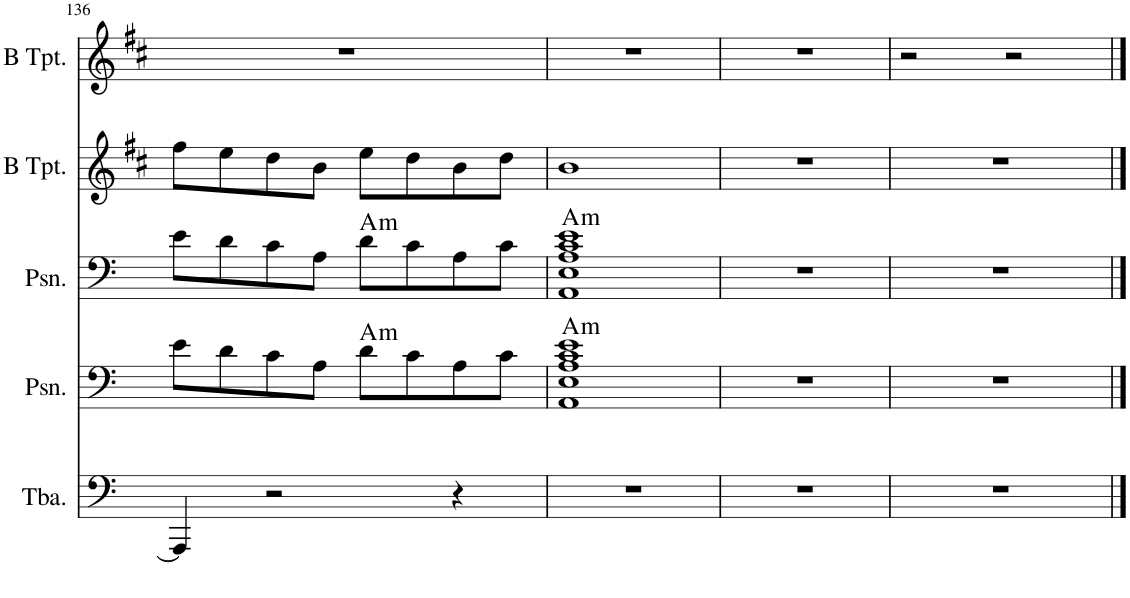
**kern	**kern	**kern	**harte	**kern	**kern
*part5	*part4	*part3	*part3	*part2	*part1
*staff5	*staff4	*staff3	*	*staff2	*staff1
*I"Tuba	*I"Posaune	*I"Posaune	*	*I"Trompete in B	*I"Trompete in B
*I'Tba.	*I'Psn.	*I'Psn.	*	*	*
!!LO:PB:g=z
*clefF4	*clefF4	*clefF4	*	*clefG2	*clefG2
*	*	*	*	*Trd1c2	*Trd1c2
*k[]	*k[]	*k[]	*	*k[f#c#]	*k[f#c#]
*M4/4	*M4/4	*M4/4	*	*M4/4	*M4/4
=136	=136	=136	=136	=136	=136
4AAA/]	8e\L	8e\L	.	8ff#\L	1r
.	8d\	8d\	.	8ee\	.
2r	8c\	8c\	.	8dd\	.
.	8A\J	8A\J	.	8b\J	.
!	!	!	!LO:H:kt=m	!	!
.	8d\L	8d\L	A:min	8ee\L	.
.	8c\	8c\	.	8dd\	.
4r	8A\	8A\	.	8b\	.
.	8c\J	8c\J	.	8dd\J	.
=137	=137	=137	=137	=137	=137
!	!	!	!LO:H:kt=m	!	!
1r	1AA 1E 1A 1c 1e	1AA 1E 1A 1c 1e	A:min	1b	1r
=138	=138	=138	=138	=138	=138
1r	1r	1r	.	1r	1r
=139	=139	=139	=139	=139	=139
1r	1r	1r	.	1r	2r
.	.	.	.	.	2r
==	==	==	==	==	==
*-	*-	*-	*-	*-	*-
